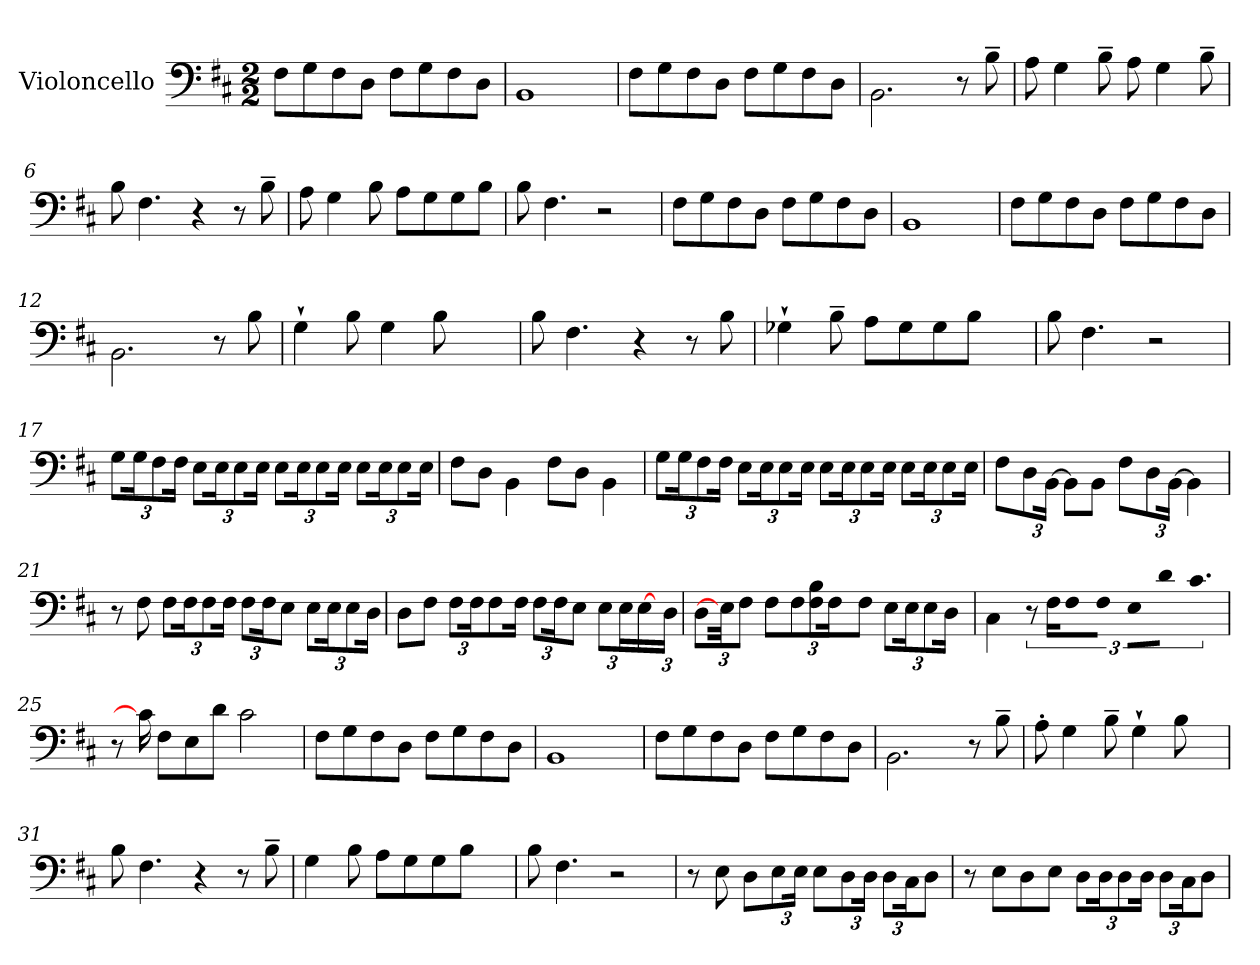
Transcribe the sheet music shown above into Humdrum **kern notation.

**kern
*part1
*staff1
*I"Violoncello
*I'Vc.
*clefF4
*k[f#c#]
*M2/2
*MM75
=1
8F#\L
8G\
8F#\
8D\J
8F#\L
8G\
8F#\
8D\J
=2
1BB
=3
8F#\L
8G\
8F#\
8D\J
8F#\L
8G\
8F#\
8D\J
=4
2.BB\
8r
8B~\
=5
8A\
4G\
8B~\
8A\
4G\
8B~\
=6
8B\
4.F#\
4r
8r
8B~\
!!LO:LB:g=z
=7
8A\
4G\
8B\
8A\L
8G\
8G\
8B\J
=8
8B\
4.F#\
2r
=9
8F#\L
8G\
8F#\
8D\J
8F#\L
8G\
8F#\
8D\J
=10
1BB
=11
8F#\L
8G\
8F#\
8D\J
8F#\L
8G\
8F#\
8D\J
=12
2.BB\
8r
8B\
=13
4G`\
8B\
4G\
8B\
4ryy
!!LO:LB:g=z
=14
8B\
4.F#\
4r
8r
8B\
=15
4G-X`\
8B~\
8A\L
8G-\
8G-\
8B\J
8ryy
=16
8B\
4.F#\
2r
=17
*Xbrackettup
12G\L
24G\K
12F#\
24F#\Jk
12E\L
24E\K
12E\
24E\Jk
12E\L
24E\K
12E\
24E\Jk
12E\L
24E\K
12E\
24E\Jk
=18
8F#\L
8D\J
4BB\
8F#\L
8D\J
4BB\
!!LO:LB:g=z
=19
12G\L
24G\K
12F#\
24F#\Jk
12E\L
24E\K
12E\
24E\Jk
12E\L
24E\K
12E\
24E\Jk
12E\L
24E\K
12E\
24E\Jk
=20
8F#\L
12D\
[24BB\Jk
8BB\L]
8BB\J
8F#\L
12D\
[24BB\Jk
4BB\]
=21
8r
8F#\
12F#\L
24F#\K
12F#\
24F#\Jk
12F#\L
24F#\K
8E\J
12E\L
24E\K
12E\
24D\Jk
!!LO:LB:g=z
=22
8D\L
8F#\J
12F#\L
24F#\K
8F#\
16F#\Jk
12F#\L
24F#\K
8E\J
12E\L
24E\K
[16E\
48ryy
24D\Jk
=23
*^
8D\L	24%11ryy
48E\]	.
8F#\J	.
8F#\L	.
12F#\	.
.	8F#\ 8B\L
24F#\Jk	.
2ryy	.
.	8F#\J
.	12E\L
.	24E\K
.	12E\
.	24D\Jk
.	16ryy
*v	*v
=24
4C#\
*brackettup
12r
24F#\KL
8F#\
16F#\Jk
8E\L
8d\J
[8.c#\
=25
8r
16c#\]
8F#\L
8E\
8d\J
2c#\
!!LO:LB:g=z
=26
8F#\L
8G\
8F#\
8D\J
8F#\L
8G\
8F#\
8D\J
!!LO:LB:g=z
=27
1BB
=28
8F#\L
8G\
8F#\
8D\J
8F#\L
8G\
8F#\
8D\J
=29
2.BB\
8r
8B~\
=30
8A'\
4G\
8B~\
4G`\
8B\
8ryy
=31
8B\
4.F#\
4r
8r
8B~\
=32
4G\
8B\
8A\L
8G\
8G\
8B\J
8ryy
=33
8B\
4.F#\
2r
!!LO:LB:g=z
=34
8r
8E\
8D\L
*Xbrackettup
12E\
24E\Jk
8E\L
12D\
24D\Jk
12D\L
24C#\K
8D\J
=35
8r
8E\L
8D\
8E\J
12D\L
24D\K
12D\
24D\Jk
12D\L
24C#\K
8D\J
=
*-
